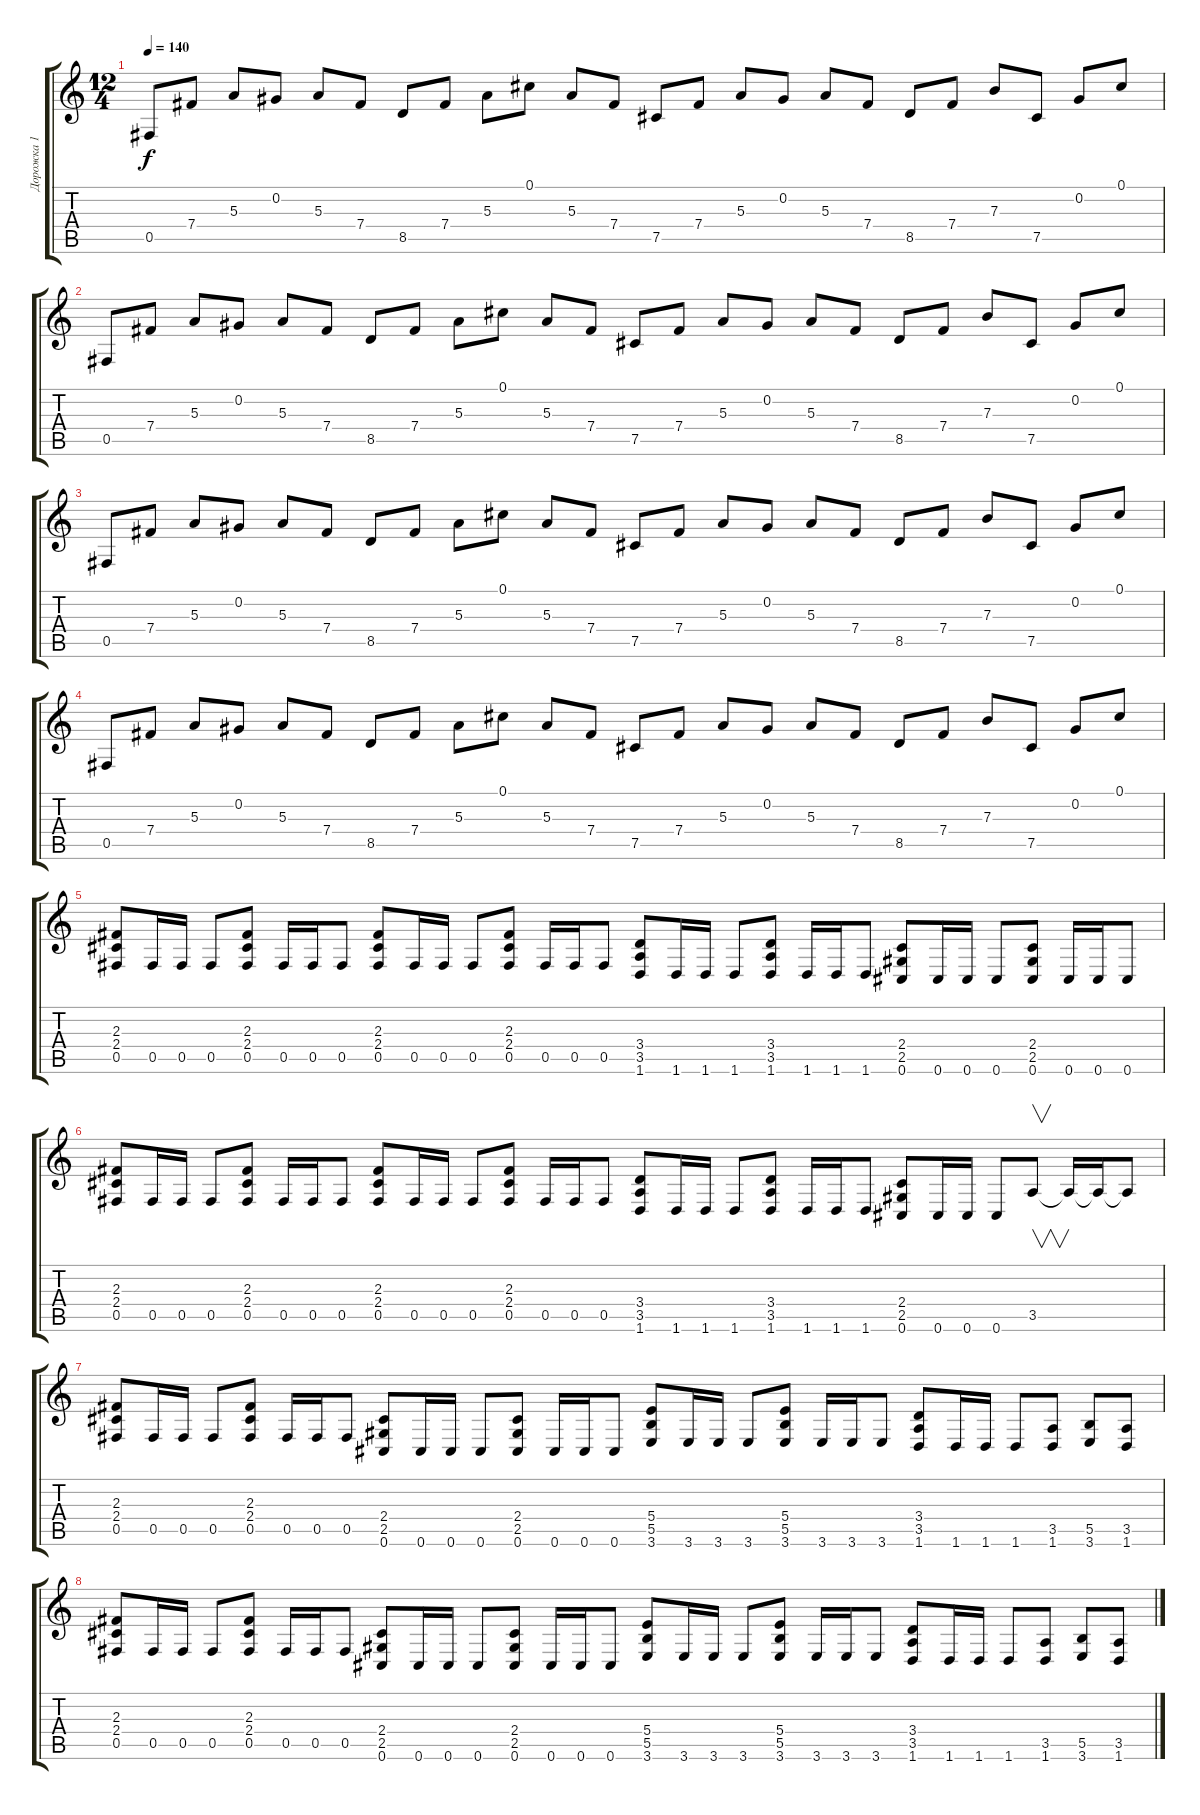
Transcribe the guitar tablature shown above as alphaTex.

\track ("Дорожка 1" "Дорожка 1") {instrument overdrivenguitar}
\staff {score tabs}
\tuning (Db4 Ab3 E3 B2 Gb2 Db2) {hide}
\ts (12 4)
\tempo 140
\clef g2
\ks c
0.5.8{dy f instrument electricguitarclean} 7.4.8 5.3.8 0.2.8 5.3.8 7.4.8 8.5.8 7.4.8 5.3.8 0.1.8 5.3.8 7.4.8 7.5.8 7.4.8 5.3.8 0.2.8 5.3.8 7.4.8 8.5.8 7.4.8 7.3.8 7.5.8 0.2.8 0.1.8 |
0.5.8 7.4.8 5.3.8 0.2.8 5.3.8 7.4.8 8.5.8 7.4.8 5.3.8 0.1.8 5.3.8 7.4.8 7.5.8 7.4.8 5.3.8 0.2.8 5.3.8 7.4.8 8.5.8 7.4.8 7.3.8 7.5.8 0.2.8 0.1.8 |
0.5.8 7.4.8 5.3.8 0.2.8 5.3.8 7.4.8 8.5.8 7.4.8 5.3.8 0.1.8 5.3.8 7.4.8 7.5.8 7.4.8 5.3.8 0.2.8 5.3.8 7.4.8 8.5.8 7.4.8 7.3.8 7.5.8 0.2.8 0.1.8 |
0.5.8 7.4.8 5.3.8 0.2.8 5.3.8 7.4.8 8.5.8 7.4.8 5.3.8 0.1.8 5.3.8 7.4.8 7.5.8 7.4.8 5.3.8 0.2.8 5.3.8 7.4.8 8.5.8 7.4.8 7.3.8 7.5.8 0.2.8 0.1.8 |
(2.3 2.4 0.5).8{volume 13 instrument overdrivenguitar} 0.5.16 0.5.16 0.5.8 (2.3 2.4 0.5).8 0.5.16 0.5.16 0.5.8 (2.3 2.4 0.5).8 0.5.16 0.5.16 0.5.8 (2.3 2.4 0.5).8 0.5.16 0.5.16 0.5.8 (3.4 3.5 1.6).8 1.6.16 1.6.16 1.6.8 (3.4 3.5 1.6).8 1.6.16 1.6.16 1.6.8 (2.4 2.5 0.6).8 0.6.16 0.6.16 0.6.8 (2.4 2.5 0.6).8 0.6.16 0.6.16 0.6.8 |
(2.3 2.4 0.5).8 0.5.16 0.5.16 0.5.8 (2.3 2.4 0.5).8 0.5.16 0.5.16 0.5.8 (2.3 2.4 0.5).8 0.5.16 0.5.16 0.5.8 (2.3 2.4 0.5).8 0.5.16 0.5.16 0.5.8 (3.4 3.5 1.6).8 1.6.16 1.6.16 1.6.8 (3.4 3.5 1.6).8 1.6.16 1.6.16 1.6.8 (2.4 2.5 0.6).8 0.6.16 0.6.16 0.6.8 3.5.8{v} 3.5{t}.16 3.5{t}.16 3.5{t}.8 |
(2.3 2.4 0.5).8 0.5.16 0.5.16 0.5.8 (2.3 2.4 0.5).8 0.5.16 0.5.16 0.5.8 (2.4 2.5 0.6).8 0.6.16 0.6.16 0.6.8 (2.4 2.5 0.6).8 0.6.16 0.6.16 0.6.8 (5.4 5.5 3.6).8 3.6.16 3.6.16 3.6.8 (5.4 5.5 3.6).8 3.6.16 3.6.16 3.6.8 (3.4 3.5 1.6).8 1.6.16 1.6.16 1.6.8 (3.5 1.6).8 (5.5 3.6).8 (3.5 1.6).8 |
(2.3 2.4 0.5).8 0.5.16 0.5.16 0.5.8 (2.3 2.4 0.5).8 0.5.16 0.5.16 0.5.8 (2.4 2.5 0.6).8 0.6.16 0.6.16 0.6.8 (2.4 2.5 0.6).8 0.6.16 0.6.16 0.6.8 (5.4 5.5 3.6).8 3.6.16 3.6.16 3.6.8 (5.4 5.5 3.6).8 3.6.16 3.6.16 3.6.8 (3.4 3.5 1.6).8 1.6.16 1.6.16 1.6.8 (3.5 1.6).8 (5.5 3.6).8 (3.5 1.6).8
